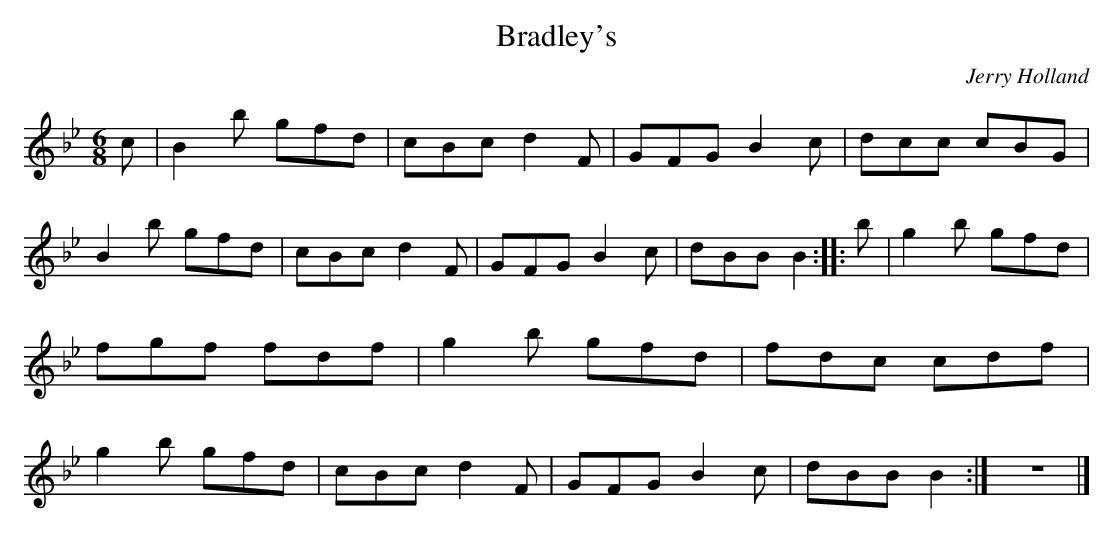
X:1
T:Bradley's
C:Jerry Holland
M:6/8
L:1/8
K:Bb
c |B2 b gfd |cBc d2 F |GFG B2 c |dcc cBG |B2 b gfd |cBc d2 F |GFG B2 c |dBB B2 ::b |g2 b gfd |fgf fdf |g2 b gfd |fdc cdf |g2 b gfd |cBc d2 F |GFG B2 c |dBB B2 :|z6 |]
